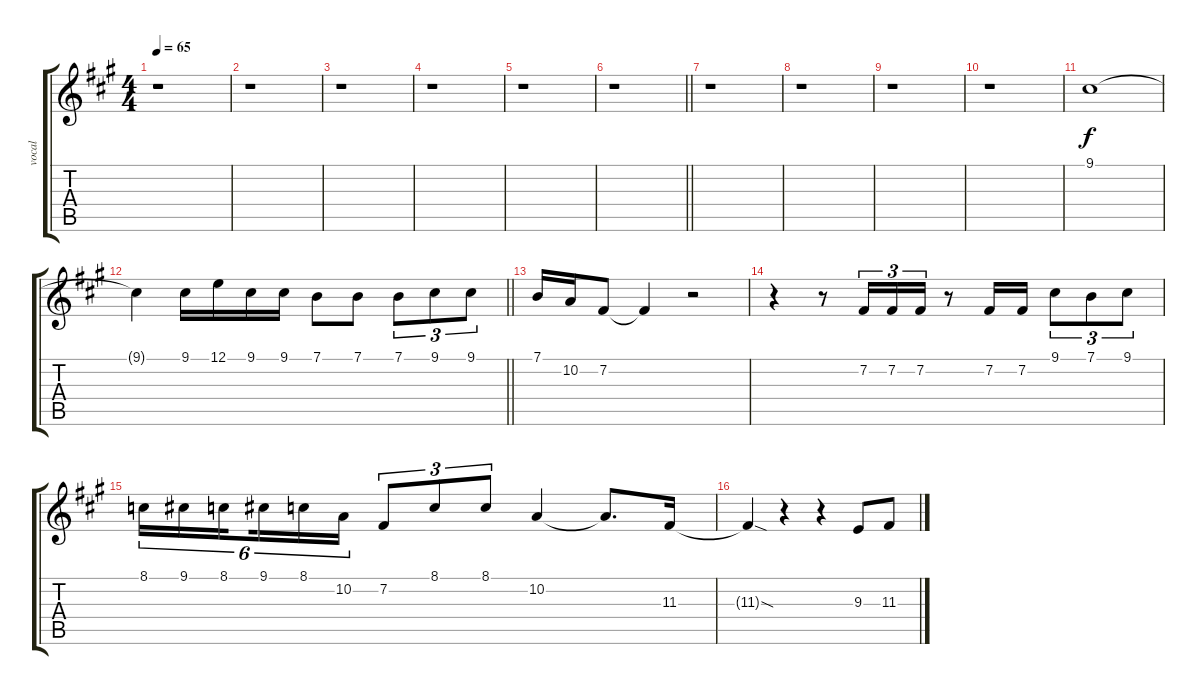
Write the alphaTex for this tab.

\track ("vocal" "vocal") {instrument synthstrings1}
\staff {score tabs}
\tuning (E4 B3 G3 D3 A2 E2) {hide}
\ts (4 4)
\tempo 65
\clef g2
\ks f#minor
r.1{dy f} |
r.1 |
r.1 |
r.1 |
r.1 |
\barLineRight lightlight
r.1 |
r.1 |
r.1 |
r.1 |
r.1 |
9.1.1 |
\barLineRight lightlight
9.1{t}.4 9.1.16 12.1.16 9.1.16 9.1.16 7.1.8 7.1.8 7.1.8{tu (3 2)} 9.1.8{tu (3 2)} 9.1.8{tu (3 2)} |
7.1.16 10.2.16 7.2.8 7.2{t}.4 r.2 |
r.4 r.8 7.2.16{tu (3 2)} 7.2.16{tu (3 2)} 7.2.16{tu (3 2)} r.8 7.2.16 7.2.16 9.1.8{tu (3 2)} 7.1.8{tu (3 2)} 9.1.8{tu (3 2)} |
8.1.16{tu (6 4)} 9.1.16{tu (6 4)} 8.1.16{tu (6 4) beam splitsecondary} 9.1.16{tu (6 4)} 8.1.16{tu (6 4)} 10.2.16{tu (6 4)} 7.2.8{tu (3 2)} 8.1.8{tu (3 2)} 8.1.8{tu (3 2)} 10.2.4 10.2{t}.8{d} 11.3.16 |
11.3{sod t}.4 r.4 r.4 9.3.8 11.3.8
